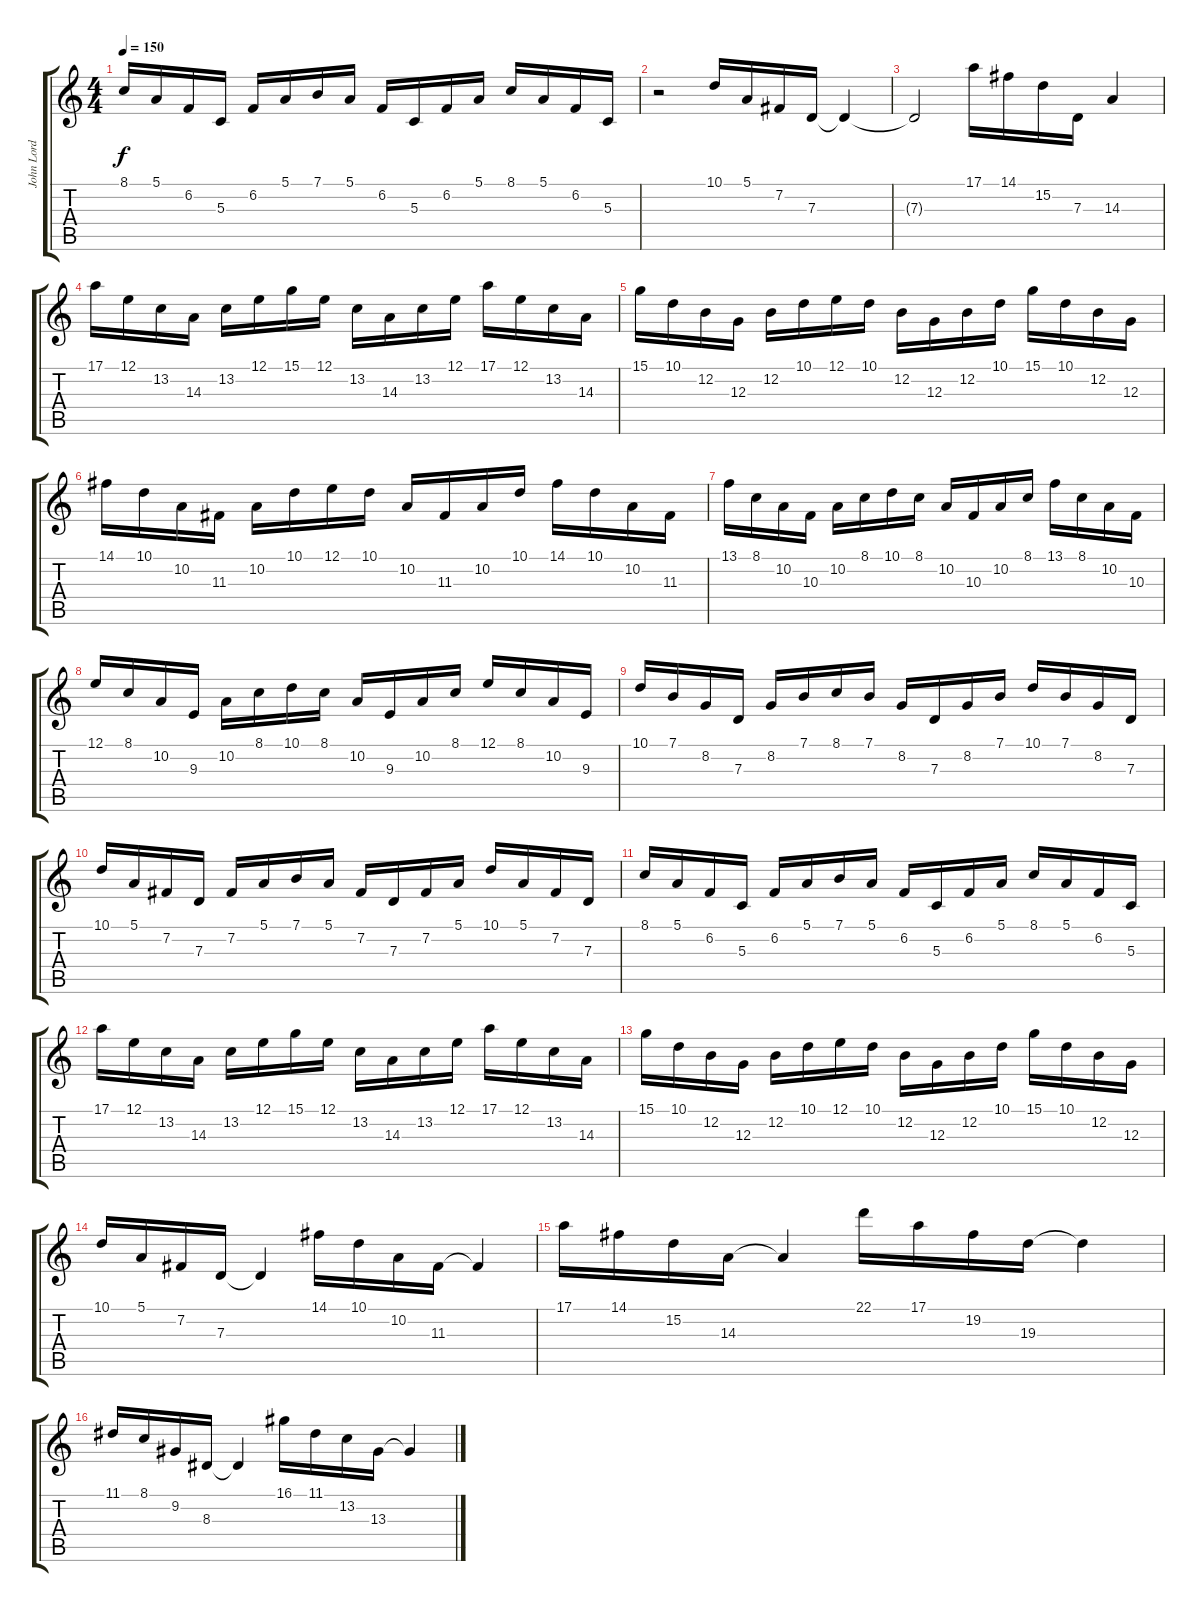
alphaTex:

\track ("John Lord - lead keyboards" "John Lord ") {instrument drawbarorgan}
\staff {score tabs}
\tuning (E4 B3 G3 D3 A2 E2) {hide}
\ts (4 4)
\tempo 150
\clef g2
\ks c
8.1.16{dy f} 5.1.16 6.2.16 5.3.16 6.2.16 5.1.16 7.1.16 5.1.16 6.2.16 5.3.16 6.2.16 5.1.16 8.1.16 5.1.16 6.2.16 5.3.16 |
r.2 10.1.16 5.1.16 7.2.16 7.3.16 7.3{t}.4 |
7.3{t}.2 17.1.16 14.1.16 15.2.16 7.3.16 14.3.4 |
17.1.16 12.1.16 13.2.16 14.3.16 13.2.16 12.1.16 15.1.16 12.1.16 13.2.16 14.3.16 13.2.16 12.1.16 17.1.16 12.1.16 13.2.16 14.3.16 |
15.1.16 10.1.16 12.2.16 12.3.16 12.2.16 10.1.16 12.1.16 10.1.16 12.2.16 12.3.16 12.2.16 10.1.16 15.1.16 10.1.16 12.2.16 12.3.16 |
14.1.16 10.1.16 10.2.16 11.3.16 10.2.16 10.1.16 12.1.16 10.1.16 10.2.16 11.3.16 10.2.16 10.1.16 14.1.16 10.1.16 10.2.16 11.3.16 |
13.1.16 8.1.16 10.2.16 10.3.16 10.2.16 8.1.16 10.1.16 8.1.16 10.2.16 10.3.16 10.2.16 8.1.16 13.1.16 8.1.16 10.2.16 10.3.16 |
12.1.16 8.1.16 10.2.16 9.3.16 10.2.16 8.1.16 10.1.16 8.1.16 10.2.16 9.3.16 10.2.16 8.1.16 12.1.16 8.1.16 10.2.16 9.3.16 |
10.1.16 7.1.16 8.2.16 7.3.16 8.2.16 7.1.16 8.1.16 7.1.16 8.2.16 7.3.16 8.2.16 7.1.16 10.1.16 7.1.16 8.2.16 7.3.16 |
10.1.16 5.1.16 7.2.16 7.3.16 7.2.16 5.1.16 7.1.16 5.1.16 7.2.16 7.3.16 7.2.16 5.1.16 10.1.16 5.1.16 7.2.16 7.3.16 |
8.1.16 5.1.16 6.2.16 5.3.16 6.2.16 5.1.16 7.1.16 5.1.16 6.2.16 5.3.16 6.2.16 5.1.16 8.1.16 5.1.16 6.2.16 5.3.16 |
17.1.16 12.1.16 13.2.16 14.3.16 13.2.16 12.1.16 15.1.16 12.1.16 13.2.16 14.3.16 13.2.16 12.1.16 17.1.16 12.1.16 13.2.16 14.3.16 |
15.1.16 10.1.16 12.2.16 12.3.16 12.2.16 10.1.16 12.1.16 10.1.16 12.2.16 12.3.16 12.2.16 10.1.16 15.1.16 10.1.16 12.2.16 12.3.16 |
10.1.16 5.1.16 7.2.16 7.3.16 7.3{t}.4 14.1.16 10.1.16 10.2.16 11.3.16 11.3{t}.4 |
17.1.16 14.1.16 15.2.16 14.3.16 14.3{t}.4 22.1.16 17.1.16 19.2.16 19.3.16 19.3{t}.4 |
11.1.16 8.1.16 9.2.16 8.3.16 8.3{t}.4 16.1.16 11.1.16 13.2.16 13.3.16 13.3{t}.4
